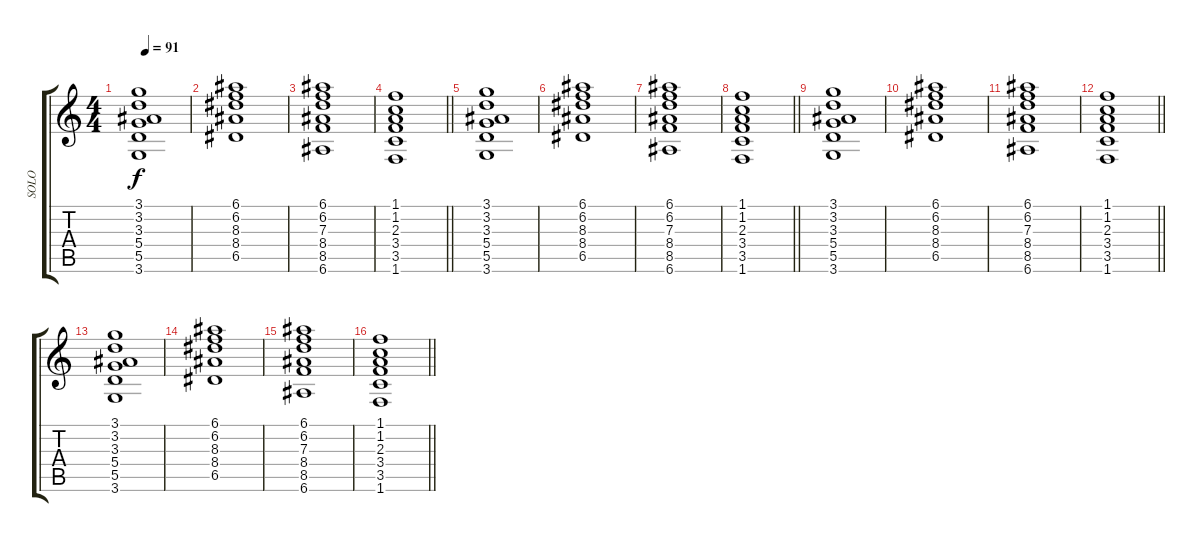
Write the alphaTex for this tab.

\track ("SOLO" "SOLO") {instrument acousticguitarsteel}
\staff {score tabs}
\tuning (E4 B3 G3 D3 A2 E2) {hide}
\ts (4 4)
\section ("" "")
\tempo 91
\clef g2
\ks c
(3.1 3.2 3.3 5.4 5.5 3.6).1{dy f} |
(6.1 6.2 8.3 8.4 6.5).1 |
(6.1 6.2 7.3 8.4 8.5 6.6).1 |
\barLineRight lightlight
(1.1 1.2 2.3 3.4 3.5 1.6).1 |
(3.1 3.2 3.3 5.4 5.5 3.6).1 |
(6.1 6.2 8.3 8.4 6.5).1 |
(6.1 6.2 7.3 8.4 8.5 6.6).1 |
\barLineRight lightlight
(1.1 1.2 2.3 3.4 3.5 1.6).1 |
\section ("" "")
(3.1 3.2 3.3 5.4 5.5 3.6).1 |
(6.1 6.2 8.3 8.4 6.5).1 |
(6.1 6.2 7.3 8.4 8.5 6.6).1 |
\barLineRight lightlight
(1.1 1.2 2.3 3.4 3.5 1.6).1 |
(3.1 3.2 3.3 5.4 5.5 3.6).1 |
(6.1 6.2 8.3 8.4 6.5).1 |
(6.1 6.2 7.3 8.4 8.5 6.6).1 |
\barLineRight lightlight
(1.1 1.2 2.3 3.4 3.5 1.6).1
